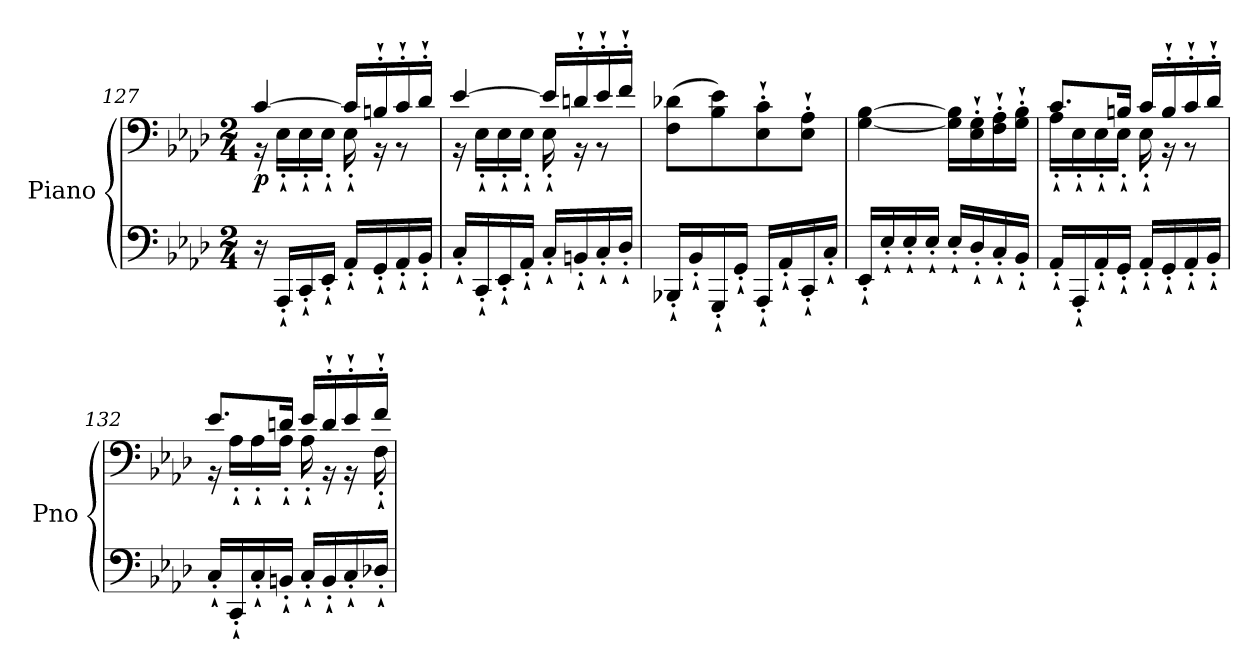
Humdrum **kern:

**kern	**kern	**dynam
*part1	*part1	*part1
*staff2	*staff1	*staff1/2
*I"Piano	*	*
*I'Pno	*	*
*clefF4	*clefF4	*
*k[b-e-a-d-]	*k[b-e-a-d-]	*
*M2/4	*M2/4	*
=127	=127	=127
*	*^	*
!	!	!	!LO:DY:b
16r	[4c/	16r	p
16AAA-`'/LL	.	16E-`'\LL	.
16CC`'/	.	16E-`'\	.
16EE-`'/JJ	.	16E-`'\JJ	.
16AA-`'/LL	16c/LL]	16E-`'\	.
16GG`'/	16Bn`'/	16r	.
16AA-`'/	16c`'/	8r	.
16BB-`'/JJ	16d-`'/JJ	.	.
=128	=128	=128	=128
16C`'/LL	[4e-/	16r	.
16CC`'/	.	16E-`'\LL	.
16EE-`'/	.	16E-`'\	.
16AA-`'/JJ	.	16E-`'\JJ	.
16C`'/LL	16e-/LL]	16E-`'\	.
16BBn`'/	16dn`'/	16r	.
16C`'/	16e-`'/	8r	.
16D-`'/JJ	16f`'/JJ	.	.
*	*v	*v	*
=129	=129	=129
!	!	!LO:DY:b
16BBB-X`'/LL	(8F\ 8d-X\L	other-dynamics
16BB-`'/	.	.
16GGG`'/	8B-\ 8e-\)	.
16GG`'/JJ	.	.
16AAA-`'/LL	8E-\`' 8c\`'	.
16AA-`'/	.	.
16CC`'/	8E-\`' 8A-\`'J	.
16C`'/JJ	.	.
!!LO:LB:g=z
=130	=130	=130
16EE-`'/LL	[4G\ [4B-\	.
16E-`'/	.	.
16E-`'/	.	.
16E-`'/JJ	.	.
16E-`'/LL	16G\] 16B-\]LL	.
16D-`'/	16E-\`' 16G\`'	.
16C`'/	16F\`' 16A-\`'	.
16BB-`'/JJ	16G\`' 16B-\`'JJ	.
=131	=131	=131
*	*^	*
16AA-`'/LL	8.c/L	16A-`'\LL	.
16AAA-`'/	.	16E-`'\	.
16AA-`'/	.	16E-`'\	.
16GG`'/JJ	16Bn/Jk	16E-`'\JJ	.
16AA-`'/LL	16c/LL	16E-`'\	.
16GG`'/	16B`'/	16r	.
16AA-`'/	16c`'/	8r	.
16BB-`'/JJ	16d-`'/JJ	.	.
=132	=132	=132	=132
16C`'/LL	8.e-/L	16r	.
16CC`'/	.	16A-`'\LL	.
16C`'/	.	16A-`'\	.
16BBn`'/JJ	16dn/Jk	16A-`'\JJ	.
16C`'/LL	16e-/LL	16A-`'\	.
16BB`'/	16d`'/	16r	.
16C`'/	16e-`'/	16r	.
16D-X`'/JJ	16f`'/JJ	16F`'\	.
*	*v	*v	*
=	=	=
*-	*-	*-
